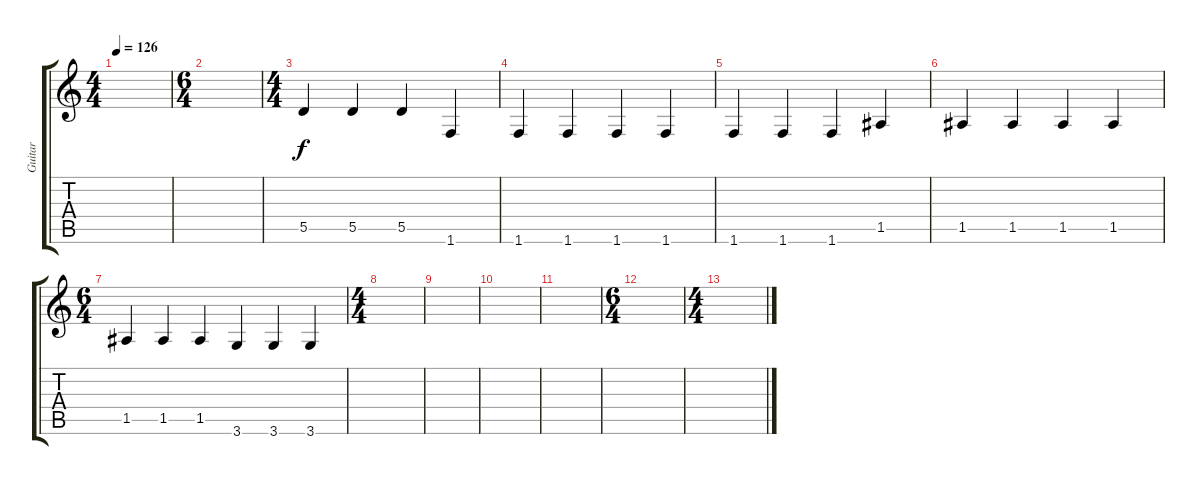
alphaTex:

\track ("Guitar" "Guitar") {instrument distortionguitar}
\staff {score tabs}
\tuning (E4 B3 G3 D3 A2 E2) {hide}
\ts (4 4)
\tempo 126
\clef g2
\ks c
|
\ts (6 4)
|
\ts (4 4)
5.5.4{volume 4} 5.5.4 5.5.4 1.6.4 |
1.6.4 1.6.4 1.6.4 1.6.4 |
1.6.4 1.6.4 1.6.4 1.5.4 |
1.5.4 1.5.4 1.5.4 1.5.4 |
\ts (6 4)
1.5.4 1.5.4 1.5.4 3.6.4 3.6.4 3.6.4 |
\ts (4 4)
|
|
|
|
\ts (6 4)
|
\ts (4 4)
